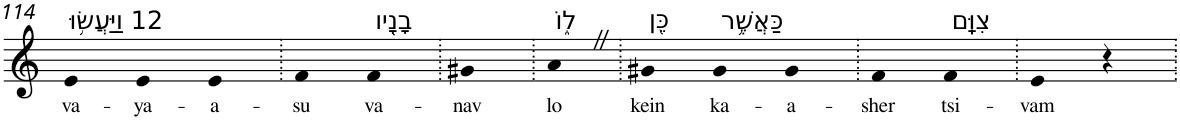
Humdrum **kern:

**kern	**text
*part1	*part1
*staff1	*staff1
*I"Piano	*
*I'Pno	*
!!LO:PB:g=z
*clefG2	*
*k[]	*
=114	=114
!LO:TX:a:t=12 וַיַּעֲשׂ֥וּ	!
!	!LO:LY:b
4e	va-
!	!LO:LY:b
4e	-ya-
!	!LO:LY:b
4e	-a-
=115.	=115.
!	!LO:LY:b
4f	-su
!LO:TX:a:t=בָנָ֖יו	!
!	!LO:LY:b
4f	va-
=116.	=116.
!	!LO:LY:b
4g#X	-nav
=117.	=117.
!LO:TX:a:t=ל֑וֹ	!
!	!LO:LY:b
4aZ	lo
=118.	=118.
!LO:TX:a:t=כֵּ֖ן	!
!	!LO:LY:b
4g#X	kein
!LO:TX:a:t=כַּאֲשֶׁ֥ר	!
!	!LO:LY:b
4g#	ka-
!	!LO:LY:b
4g#	-a-
=119.	=119.
!	!LO:LY:b
4f	-sher
!LO:TX:a:t=צִוָּֽם	!
!	!LO:LY:b
4f	tsi-
=120.	=120.
!	!LO:LY:b
4e	-vam
4r	.
=.	=.
*-	*-
